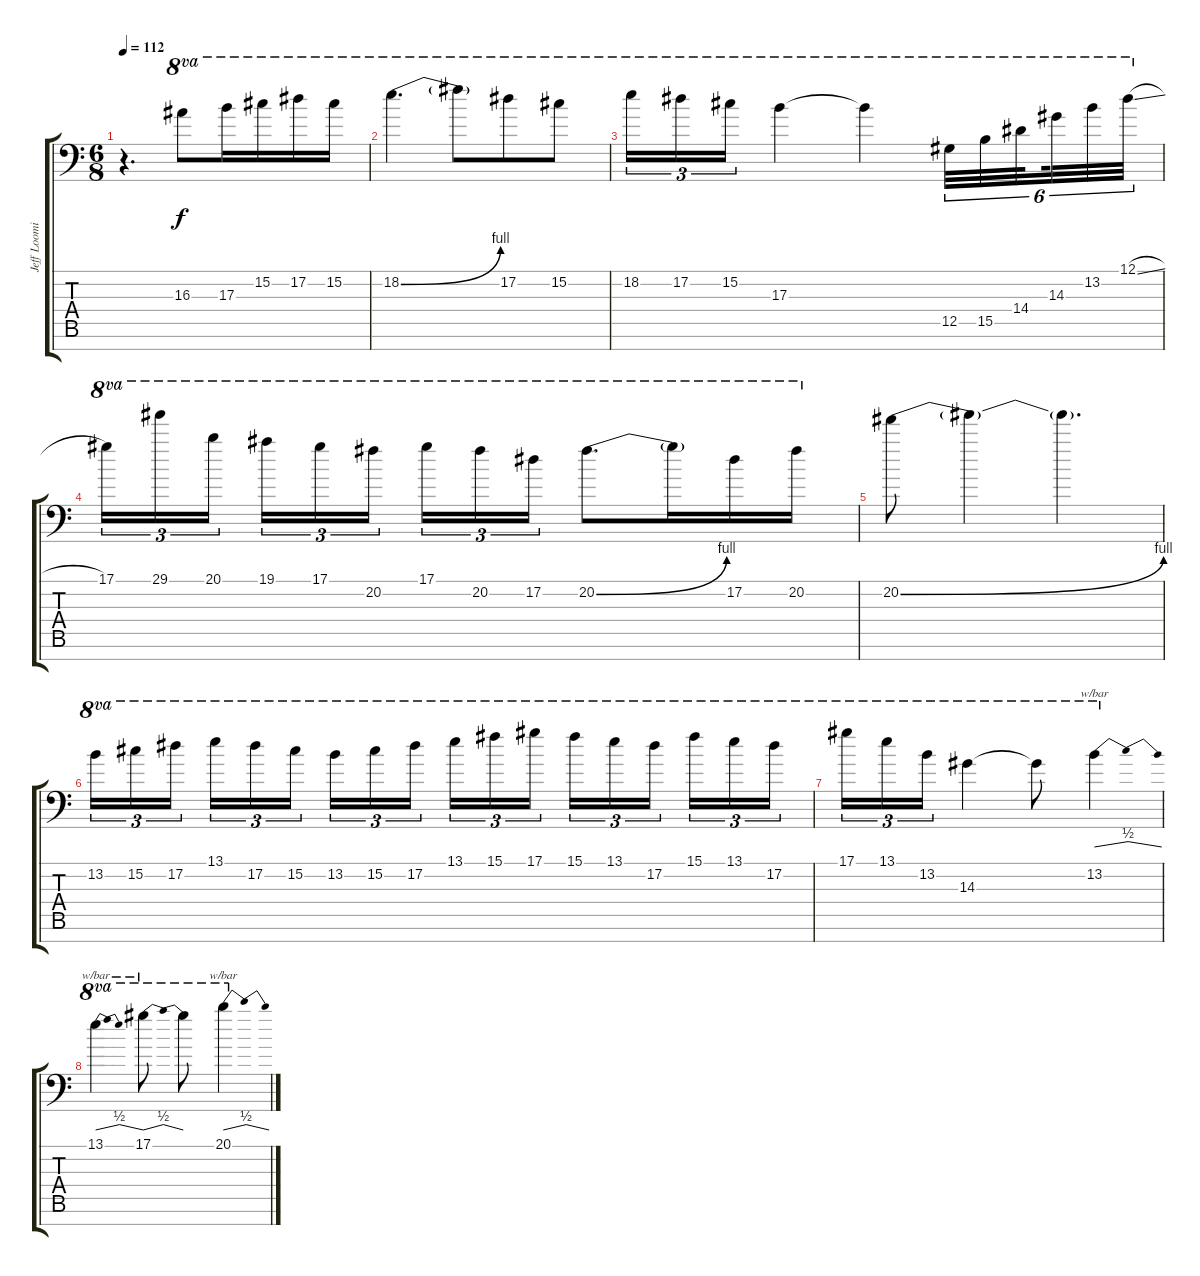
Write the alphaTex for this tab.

\track ("Jeff Loomis" "Jeff Loomi") {instrument distortionguitar}
\staff {score tabs}
\tuning (Eb4 Bb3 Gb3 Db3 Ab2 Eb2 Bb1) {hide}
\ts (6 8)
\tempo 112
\clef f4
\ks c
r.4{d dy f} 16.3.8{ot 8va} 17.3.16{ot 8va} 15.2.16{ot 8va} 17.2.16{ot 8va} 15.2.16{ot 8va} |
18.2{be (bend 0 0 60 4)}.4{d ot 8va} 18.2{t}.8{ot 8va} 17.2.8{ot 8va} 15.2.8{ot 8va} |
18.2.16{tu (3 2) ot 8va} 17.2.16{tu (3 2) ot 8va} 15.2.16{tu (3 2) ot 8va} 17.3.4{ot 8va} 17.3{t}.4{ot 8va} 12.5.32{tu (6 4) ot 8va} 15.5.32{tu (6 4) ot 8va} 14.4.32{tu (6 4) ot 8va beam splitsecondary} 14.3.32{tu (6 4) ot 8va} 13.2.32{tu (6 4) ot 8va} 12.1{sl}.32{tu (6 4) ot 8va} |
17.1.16{tu (3 2) ot 8va} 29.1.16{tu (3 2) ot 8va} 20.1.16{tu (3 2) ot 8va beam splitsecondary} 19.1.16{tu (3 2) ot 8va} 17.1.16{tu (3 2) ot 8va} 20.2.16{tu (3 2) ot 8va beam splitsecondary} 17.1.16{tu (3 2) ot 8va} 20.2.16{tu (3 2) ot 8va} 17.2.16{tu (3 2) ot 8va} 20.2{be (bend 0 0 60 4)}.8{d ot 8va} 20.2{t}.16{ot 8va} 17.2.16{ot 8va} 20.2.16{ot 8va} |
20.2{be (bend 0 0 60 4)}.8 20.2{t}.4 20.2{t}.4{d} |
13.2.16{tu (3 2) ot 8va} 15.2.16{tu (3 2) ot 8va} 17.2.16{tu (3 2) ot 8va beam splitsecondary} 13.1.16{tu (3 2) ot 8va} 17.2.16{tu (3 2) ot 8va} 15.2.16{tu (3 2) ot 8va beam splitsecondary} 13.2.16{tu (3 2) ot 8va} 15.2.16{tu (3 2) ot 8va} 17.2.16{tu (3 2) ot 8va} 13.1.16{tu (3 2) ot 8va} 15.1.16{tu (3 2) ot 8va} 17.1.16{tu (3 2) ot 8va beam splitsecondary} 15.1.16{tu (3 2) ot 8va} 13.1.16{tu (3 2) ot 8va} 17.2.16{tu (3 2) ot 8va beam splitsecondary} 15.1.16{tu (3 2) ot 8va} 13.1.16{tu (3 2) ot 8va} 17.2.16{tu (3 2) ot 8va} |
17.1.16{tu (3 2) ot 8va} 13.1.16{tu (3 2) ot 8va} 13.2.16{tu (3 2) ot 8va} 14.3.4{ot 8va} 14.3{t}.8{ot 8va} 13.2.4{tbe (dip default 0 0 30 2 60 0) ot 8va} |
13.1.4{tbe (dip default 0 0 30 2 60 0) ot 8va} 17.1.8{tbe (dip default 0 0 30 2 60 0) ot 8va} 17.1{t}.8{ot 8va} 20.1.4{tbe (dip default 0 0 30 2 60 0) ot 8va}
